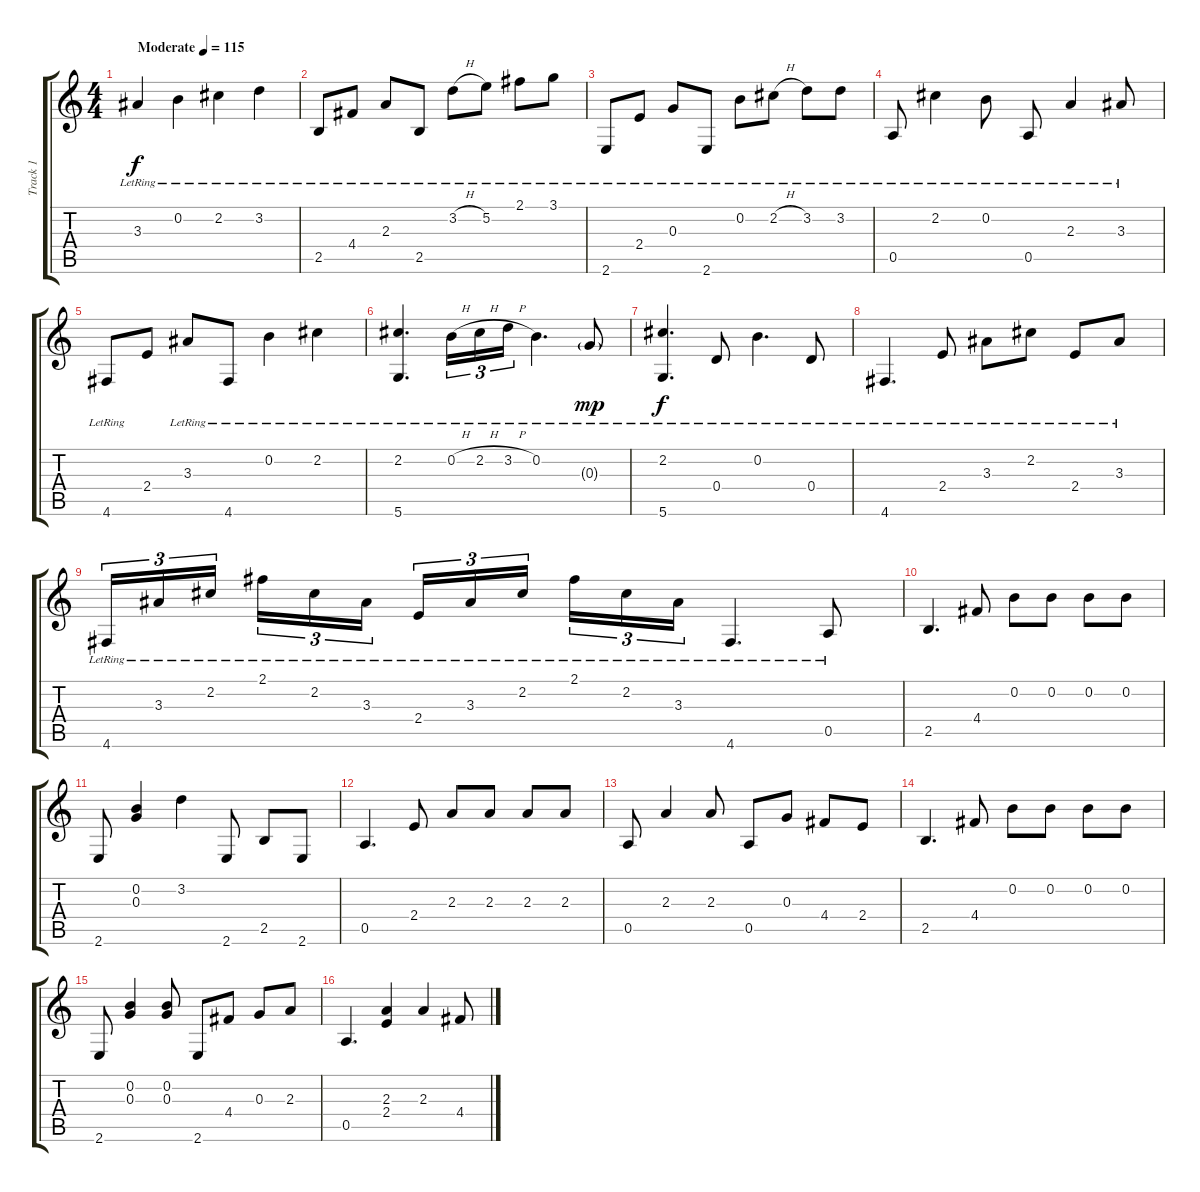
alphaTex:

\track ("Track 1" "Track 1") {instrument acousticguitarsteel}
\staff {score tabs}
\tuning (E4 B3 G3 D3 A2 D2) {hide}
\ts (4 4)
\tempo (115 "Moderate")
\clef g2
\ks c
3.3{lr}.4{dy f instrument acousticguitarsteel} 0.2{lr}.4 2.2{lr}.4 3.2{lr}.4 |
2.5{lr}.8 4.4{lr}.8 2.3{lr}.8 2.5{lr}.8 3.2{h lr}.8 5.2{lr}.8 2.1{lr}.8 3.1{lr}.8 |
2.6{lr}.8 2.4{lr}.8 0.3{lr}.8 2.6{lr}.8 0.2{lr}.8 2.2{h lr}.8 3.2{lr}.8 3.2{lr}.8 |
0.5{lr}.8 2.2{lr}.4 0.2{lr}.8 0.5{lr}.8 2.3{lr}.4 3.3{lr}.8 |
4.6{lr}.8 2.4.8 3.3{lr}.8 4.6{lr}.8 0.2{lr}.4 2.2{lr}.4 |
(2.2{lr} 5.6{lr}).4{d} 0.2{h lr}.16{tu (3 2)} 2.2{h lr}.16{tu (3 2)} 3.2{h lr}.16{tu (3 2)} 0.2{lr}.4{d} 0.3{g lr}.8{dy mp} |
(2.2{lr} 5.6{lr}).4{d dy f} 0.4{lr}.8 0.2{lr}.4{d} 0.4{lr}.8 |
4.6{lr}.4{d} 2.4{lr}.8 3.3{lr}.8 2.2{lr}.8 2.4{lr}.8 3.3{lr}.8 |
4.6{lr}.16{tu (3 2) volume 9} 3.3{lr}.16{tu (3 2) volume 13} 2.2{lr}.16{tu (3 2) beam splitsecondary} 2.1{lr}.16{tu (3 2)} 2.2{lr}.16{tu (3 2)} 3.3{lr}.16{tu (3 2)} 2.4{lr}.16{tu (3 2)} 3.3{lr}.16{tu (3 2)} 2.2{lr}.16{tu (3 2) beam splitsecondary} 2.1{lr}.16{tu (3 2)} 2.2{lr}.16{tu (3 2)} 3.3{lr}.16{tu (3 2)} 4.6{lr}.4{d} 0.5{lr}.8 |
2.5.4{d} 4.4.8 0.2.8 0.2.8 0.2.8 0.2.8 |
2.6.8 (0.2 0.3).4 3.2.4 2.6.8 2.5.8 2.6.8 |
0.5.4{d} 2.4.8 2.3.8 2.3.8 2.3.8 2.3.8 |
0.5.8 2.3.4 2.3.8 0.5.8 0.3.8 4.4.8 2.4.8 |
2.5.4{d} 4.4.8 0.2.8 0.2.8 0.2.8 0.2.8 |
2.6.8 (0.2 0.3).4 (0.2 0.3).8 2.6.8 4.4.8 0.3.8 2.3.8 |
0.5.4{d} (2.3 2.4).4 2.3.4 4.4.8
